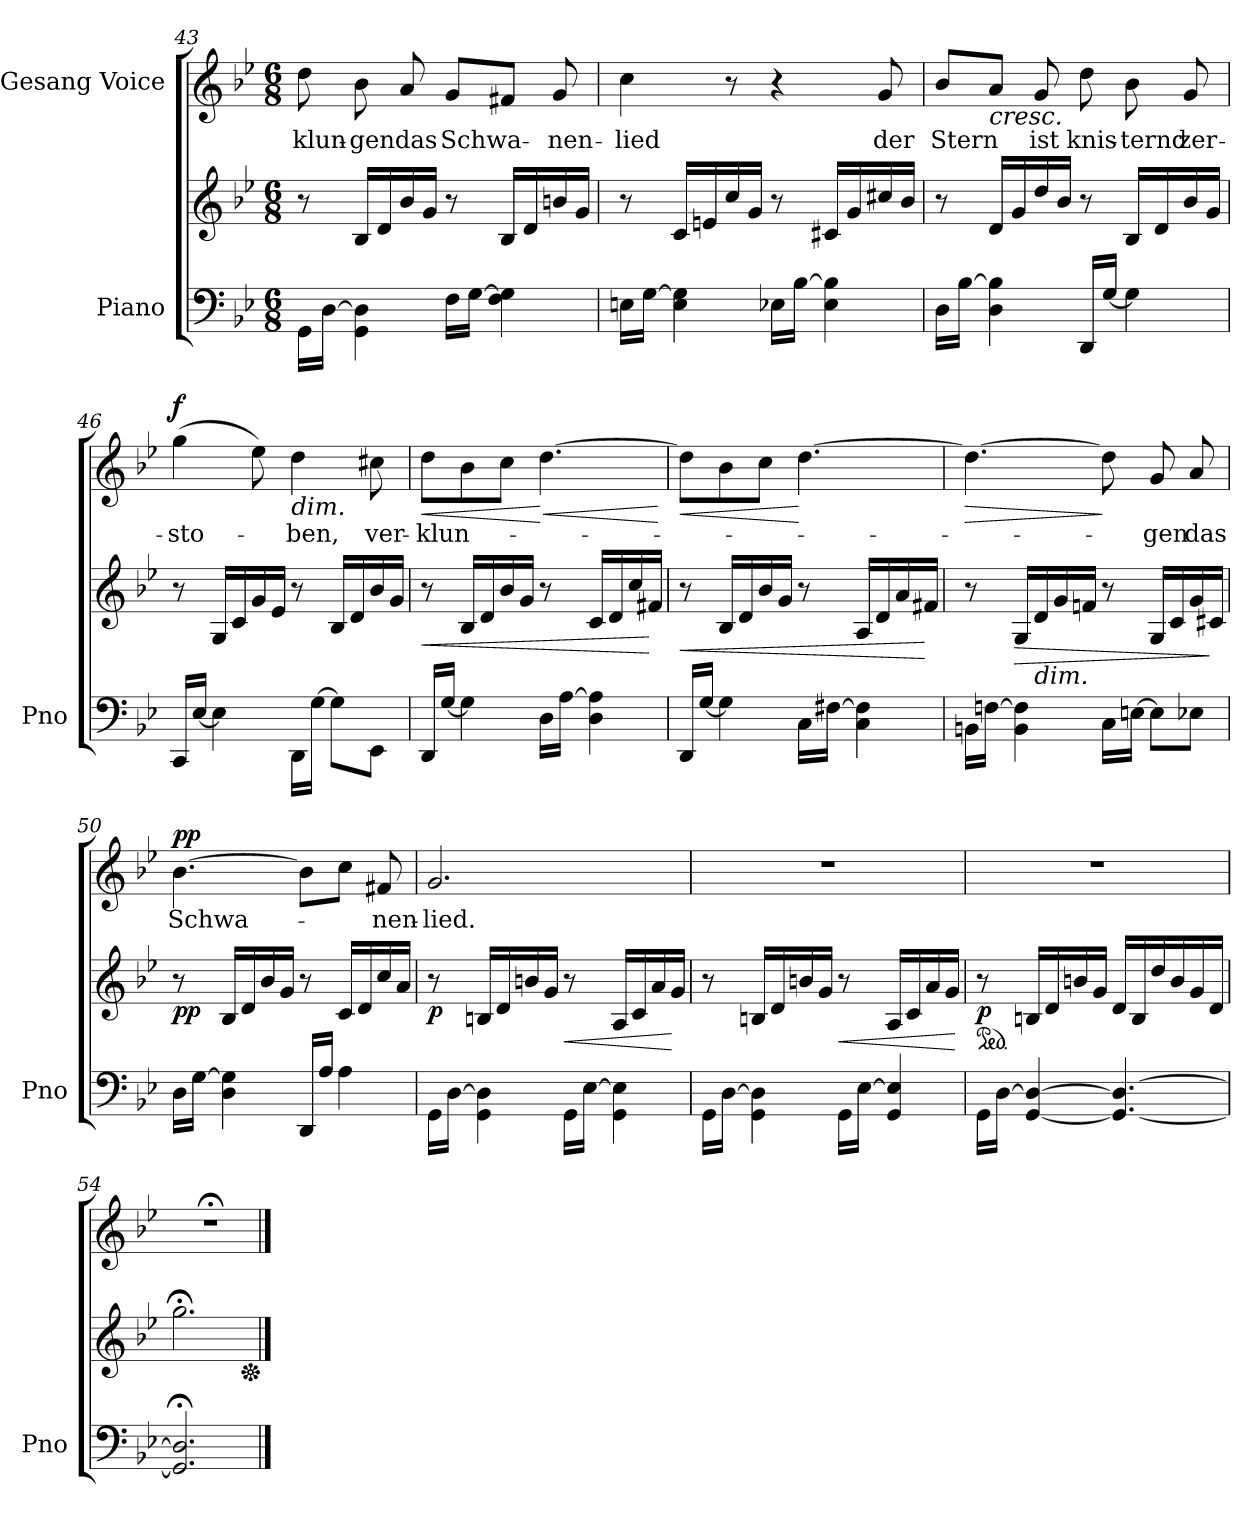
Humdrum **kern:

**kern	**kern	**dynam	**kern	**text	**dynam
*part2	*part2	*part2	*part1	*part1	*part1
*staff3	*staff2	*staff2/3	*staff1	*staff1	*staff1
*I"Piano	*	*	*I"Gesang Voice	*	*
*I'Pno	*	*	*	*	*
!!LO:LB:g=z
*clefF4	*clefG2	*	*clefG2	*	*
*k[b-e-]	*k[b-e-]	*	*k[b-e-]	*	*
*M6/8	*M6/8	*	*M6/8	*	*
=43	=43	=43	=43	=43	=43
!	!	!	!	!LO:LY:b	!
16GG\LL	8r	.	8dd\	-klun-	.
[16D\JJ	.	.	.	.	.
!	!	!	!	!LO:LY:b	!
4GG\ 4D\]	16B-/LL	.	8b-\	-gen	.
.	16d/	.	.	.	.
!	!	!	!	!LO:LY:b	!
.	16b-/	.	8a/	das	.
.	16g/JJ	.	.	.	.
!	!	!	!	!LO:LY:b	!
16F\LL	8r	.	8g/L	Schwa-	.
[16G\JJ	.	.	.	.	.
4F\ 4G\]	16B-/LL	.	8f#X/J	.	.
.	16d/	.	.	.	.
!	!	!	!	!LO:LY:b	!
.	16bn/	.	8g/	-nen-	.
.	16g/JJ	.	.	.	.
!!LO:LB:g=z
=44	=44	=44	=44	=44	=44
!	!	!	!	!LO:LY:b	!
16En\LL	8r	.	4cc\	-lied	.
[16G\JJ	.	.	.	.	.
4E\ 4G\]	16c/LL	.	.	.	.
.	16en/	.	.	.	.
.	16cc/	.	8r	.	.
.	16g/JJ	.	.	.	.
16E-X\LL	8r	.	4r	.	.
[16B-\JJ	.	.	.	.	.
4E-\ 4B-\]	16c#X/LL	.	.	.	.
.	16g/	.	.	.	.
!	!	!	!	!LO:LY:b	!
.	16cc#X/	.	8g/	der	.
.	16b-/JJ	.	.	.	.
=45	=45	=45	=45	=45	=45
!	!	!	!	!LO:LY:b	!
16D\LL	8r	.	8b-/L	Stern	.
[16B-\JJ	.	.	.	.	.
!	!	!	!LO:TX:b:i:t=cresc.	!	!
4D\ 4B-\]	16d/LL	.	8a/J	.	.
.	16g/	.	.	.	.
!	!	!	!	!LO:LY:b	!
.	16dd/	.	8g/	ist	.
.	16b-/JJ	.	.	.	.
!	!	!	!	!LO:LY:b	!
16DD/LL	8r	.	8dd\	knis-	.
[16G/JJ	.	.	.	.	.
!	!	!	!	!LO:LY:b	!
4G\]	16B-/LL	.	8b-\	-ternd	.
.	16d/	.	.	.	.
!	!	!	!	!LO:LY:b	!
.	16b-/	.	8g/	zer-	.
.	16g/JJ	.	.	.	.
!!LO:LB:g=z
=46	=46	=46	=46	=46	=46
!	!	!	!	!LO:LY:b	!LO:DY:b
16CC/LL	8r	.	(4gg\	-sto-	f
[16E-/JJ	.	.	.	.	.
4E-\]	16G/LL	.	.	.	.
.	16c/	.	.	.	.
.	16g/	.	8ee-\)	.	.
.	16e-/JJ	.	.	.	.
!	!	!	!LO:TX:b:i:t=dim.	!	!
!	!	!	!	!LO:LY:b	!
16DD\LL	8r	.	4dd\	-ben,	.
[16G\JJ	.	.	.	.	.
8G\L]	16B-/LL	.	.	.	.
.	16d/	.	.	.	.
!	!	!	!	!LO:LY:b	!
8EE-\J	16b-/	.	8cc#X\	ver-	.
.	16g/JJ	.	.	.	.
!!LO:PB:g=z
=47	=47	=47	=47	=47	=47
!	!	!LO:HP:b	!	!LO:LY:b	!LO:HP:b
16DD/LL	8r	<	8dd\L	-klun-	<
[16G/JJ	.	.	.	.	.
4G\]	16B-/LL	.	8b-\	.	.
.	16d/	.	.	.	.
.	16b-/	.	8cc\J	.	.
.	16g/JJ	.	.	.	.
!	!	!	!	!	!LO:HP:n=1:b
16D\LL	8r	.	[4.dd\	.	[ <
[16A\JJ	.	.	.	.	.
4D\ 4A\]	16c/LL	.	.	.	.
.	16d/	.	.	.	.
.	16cc/	.	.	.	.
.	16f#X/JJ	[	.	.	.
.	.	.	.	.	[
=48	=48	=48	=48	=48	=48
!	!	!LO:HP:b	!	!	!LO:HP:b
16DD/LL	8r	<	8dd\L]	.	<
[16G/JJ	.	.	.	.	.
4G\]	16B-/LL	.	8b-\	.	.
.	16d/	.	.	.	.
.	16b-/	.	8cc\J	.	.
.	16g/JJ	.	.	.	.
16C\LL	8r	.	[4.dd\	.	[
[16F#X\JJ	.	.	.	.	.
4C\ 4F#\]	16A/LL	.	.	.	.
.	16d/	.	.	.	.
.	16a/	.	.	.	.
.	16f#X/JJ	[	.	.	.
!!LO:LB:g=z
=49	=49	=49	=49	=49	=49
!	!	!	!	!	!LO:HP:b
16BBn\LL	8r	.	4.dd\_	.	>
[16Fn\JJ	.	.	.	.	.
!	!	!LO:HP:b	!	!	!
4BB\ 4F\]	16G/LL	>	.	.	.
!	!LO:TX:b:i:t=dim.	!	!	!	!
.	16d/	.	.	.	.
.	16g/	.	.	.	.
.	16fn/JJ	.	.	.	.
16C\LL	8r	.	8dd\]	.	]
[16En\JJ	.	.	.	.	.
!	!	!	!	!LO:LY:b	!
8E\L]	16G/LL	.	8g/	-gen	.
.	16c/	.	.	.	.
!	!	!	!	!LO:LY:b	!
8E-X\J	16g/	.	8a/	das	.
.	16c#X/JJ	]	.	.	.
=50	=50	=50	=50	=50	=50
!	!	!LO:DY:b	!	!LO:LY:b	!LO:DY:b
16D\LL	8r	pp	[4.b-\	Schwa-	pp
[16G\JJ	.	.	.	.	.
4D\ 4G\]	16B-/LL	.	.	.	.
.	16d/	.	.	.	.
.	16b-/	.	.	.	.
.	16g/JJ	.	.	.	.
16DD/LL	8r	.	8b-\L]	.	.
16A/JJ	.	.	.	.	.
4A\	16c/LL	.	8cc\J	.	.
.	16d/	.	.	.	.
!	!	!	!	!LO:LY:b	!
.	16cc/	.	8f#X/	-nen-	.
.	16a/JJ	.	.	.	.
!!LO:LB:g=z
=51	=51	=51	=51	=51	=51
!	!	!LO:DY:b	!	!LO:LY:b	!
16GG\LL	8r	p	2.g/	-lied.	.
[16D\JJ	.	.	.	.	.
4GG\ 4D\]	16Bn/LL	.	.	.	.
.	16d/	.	.	.	.
.	16bn/	.	.	.	.
.	16g/JJ	.	.	.	.
!	!	!LO:HP:b	!	!	!
16GG\LL	8r	<	.	.	.
[16E-\JJ	.	.	.	.	.
4GG\ 4E-\]	16A/LL	.	.	.	.
.	16c/	.	.	.	.
.	16a/	.	.	.	.
.	16g/JJ	[	.	.	.
=52	=52	=52	=52	=52	=52
16GG\LL	8r	.	2.r	.	.
[16D\JJ	.	.	.	.	.
4GG\ 4D\]	16Bn/LL	.	.	.	.
.	16d/	.	.	.	.
.	16bn/	.	.	.	.
.	16g/JJ	.	.	.	.
!	!	!LO:HP:b	!	!	!
16GG\LL	8r	<	.	.	.
[16E-\JJ	.	.	.	.	.
4GG/ 4E-/]	16A/LL	.	.	.	.
.	16c/	.	.	.	.
.	16a/	.	.	.	.
.	16g/JJ	.	.	.	.
.	.	[	.	.	.
!!LO:LB:g=z
=53	=53	=53	=53	=53	=53
*	*ped	*	*	*	*
!	!	!LO:DY:b	!	!	!
16GG\LL	8r	p	2.r	.	.
[16D\JJ	.	.	.	.	.
[4GG/ 4D/_	16Bn/LL	.	.	.	.
.	16d/	.	.	.	.
.	16bn/	.	.	.	.
.	16g/JJ	.	.	.	.
4.GG/_ 4.D/_	16d/LL	.	.	.	.
.	16B/	.	.	.	.
.	16dd/	.	.	.	.
.	16b/	.	.	.	.
.	16g/	.	.	.	.
.	16d/JJ	.	.	.	.
=54	=54	=54	=54	=54	=54
!LO:N:n=1:head=open	!	!	!	!	!
!LO:N:n=2:head=open	!LO:N:head=open	!	!	!	!
2.GG];< 2.D];<	2.gg;<	.	2.r;<	.	.
*	*Xped	*	*	*	*
==	==	==	==	==	==
*-	*-	*-	*-	*-	*-
